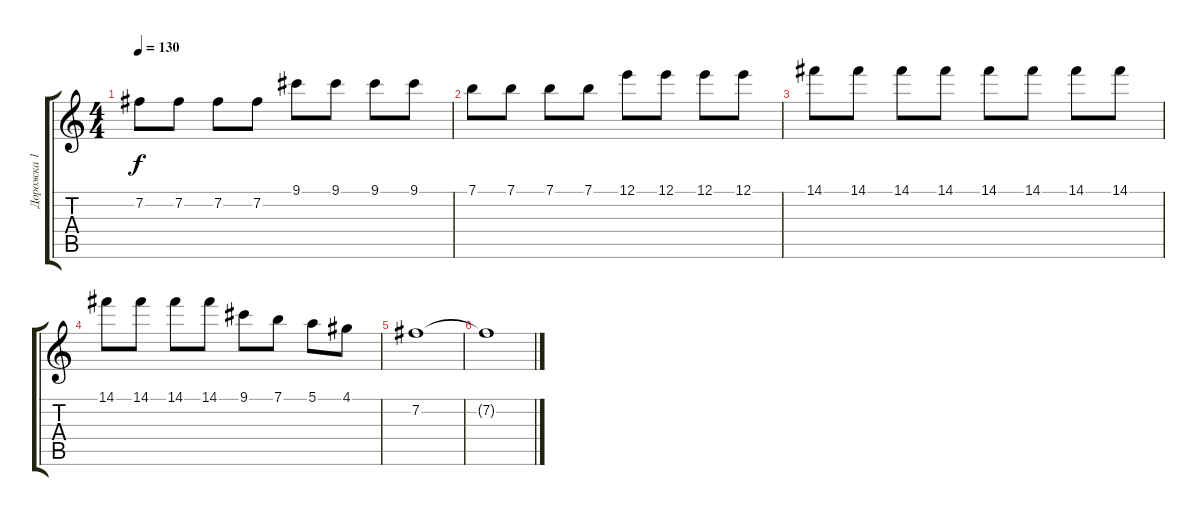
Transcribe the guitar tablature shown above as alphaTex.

\track ("Дорожка 1" "Дорожка 1") {instrument electricguitarjazz}
\staff {score tabs}
\tuning (E4 B3 G3 D3 A2 E2) {hide}
\ts (4 4)
\tempo 130
\clef g2
\ks c
7.2.8{dy f} 7.2.8 7.2.8 7.2.8 9.1.8 9.1.8 9.1.8 9.1.8 |
7.1.8 7.1.8 7.1.8 7.1.8 12.1.8 12.1.8 12.1.8 12.1.8 |
14.1.8 14.1.8 14.1.8 14.1.8 14.1.8 14.1.8 14.1.8 14.1.8 |
14.1.8 14.1.8 14.1.8 14.1.8 9.1.8 7.1.8 5.1.8 4.1.8 |
7.2.1 |
7.2{t}.1
